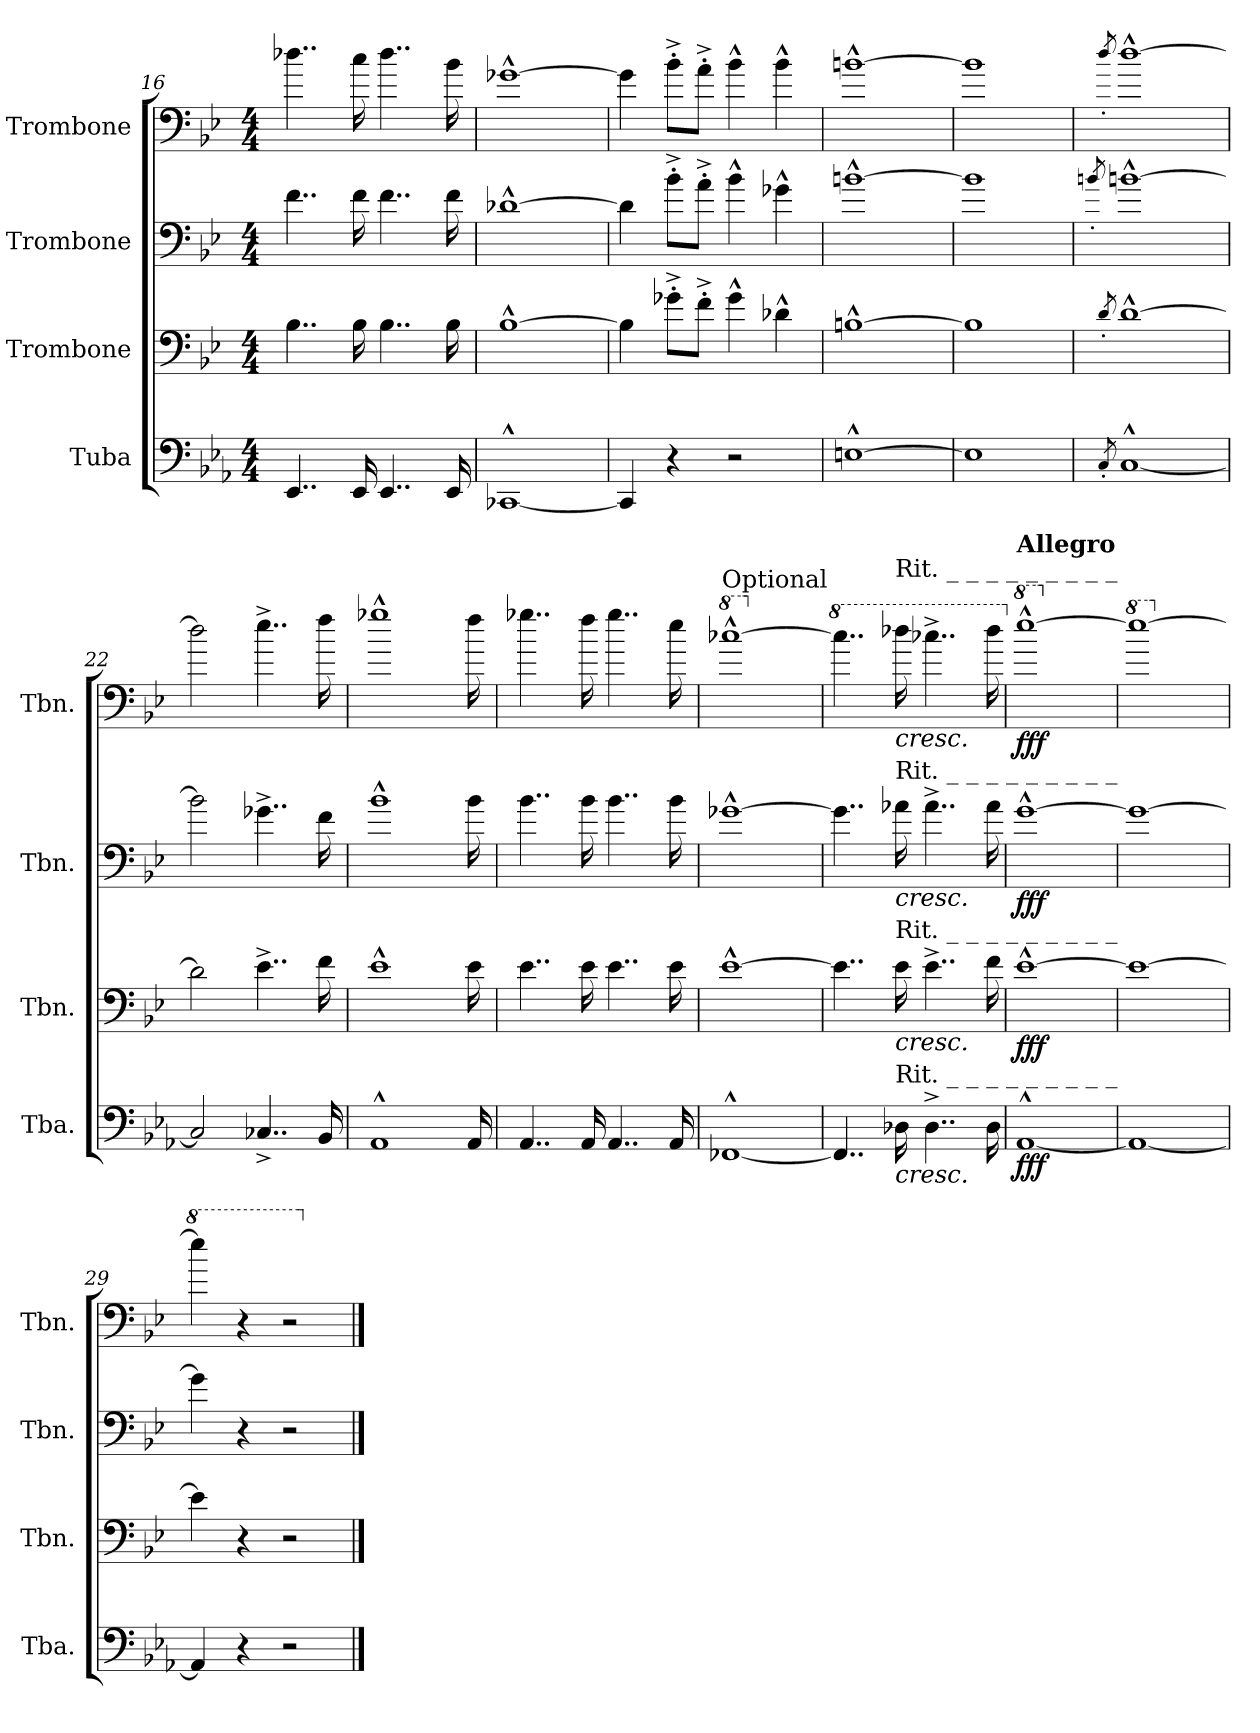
**kern	**dynam	**kern	**dynam	**kern	**dynam	**kern	**dynam
*part4	*part4	*part3	*part3	*part2	*part2	*part1	*part1
*staff4	*staff4	*staff3	*staff3	*staff2	*staff2	*staff1	*staff1
*I"Tuba	*	*I"Trombone	*	*I"Trombone	*	*I"Trombone	*
*I'Tba.	*	*I'Tbn.	*	*I'Tbn.	*	*I'Tbn.	*
*clefF4	*	*clefF4	*	*clefF4	*	*clefF4	*
*	*	*ITrd4c7	*	*ITrd4c7	*	*ITrd4c7	*
*k[b-e-a-]	*	*k[b-e-a-]	*	*k[b-e-a-]	*	*k[b-e-a-]	*
*M4/4	*	*M4/4	*	*M4/4	*	*M4/4	*
=16	=16	=16	=16	=16	=16	=16	=16
4..EE-/	.	4..E-\	.	4..B-\	.	4..g-X\	.
16EE-/	.	16E-\	.	16B-\	.	16f\	.
4..EE-/	.	4..E-\	.	4..B-\	.	4..g-\	.
16EE-/	.	16E-\	.	16B-\	.	16e-\	.
!!LO:LB:g=z
=17	=17	=17	=17	=17	=17	=17	=17
[1CC-X^^	.	[1E-^^	.	[1G-X^^	.	[1c-X^^	.
=18	=18	=18	=18	=18	=18	=18	=18
4CC-/]	.	4E-\]	.	4G-\]	.	4c-\]	.
4r	.	8c-X'^\L	.	8e-'^\L	.	8e-'^\L	.
.	.	8B-'^\J	.	8d'^\J	.	8d'^\J	.
2r	.	4c-^^\	.	4e-^^\	.	4e-^^\	.
.	.	4G-X^^\	.	4c-X^^\	.	4e-^^\	.
=19	=19	=19	=19	=19	=19	=19	=19
[1En^^	.	[1En^^	.	[1en^^	.	[1en^^	.
=20	=20	=20	=20	=20	=20	=20	=20
1E]	.	1E]	.	1e]	.	1e]	.
!!LO:PB:g=z
=21	=21	=21	=21	=21	=21	=21	=21
8qC'/	.	8qG'/	.	8qen'/	.	8qg'/	.
[1C^^	.	[1G^^	.	[1e^^	.	[1g^^	.
=22	=22	=22	=22	=22	=22	=22	=22
2C/]	.	2G\]	.	2e\]	.	2g\]	.
4..C-X^/	.	4..A-^\	.	4..c-X^\	.	4..a-^\	.
16BB-/	.	16B-\	.	16B-\	.	16b-\	.
=23	=23	=23	=23	=23	=23	=23	=23
!LO:N:vis=1	!	!LO:N:vis=1	!	!LO:N:vis=1	!	!LO:N:vis=1	!
2...AA-^^/	.	2...A-^^\	.	2...e-^^\	.	2...cc-X^^\	.
16AA-/	.	16A-\	.	16e-\	.	16b-\	.
=24	=24	=24	=24	=24	=24	=24	=24
4..AA-/	.	4..A-\	.	4..e-\	.	4..cc-X\	.
16AA-/	.	16A-\	.	16e-\	.	16b-\	.
4..AA-/	.	4..A-\	.	4..e-\	.	4..cc-\	.
16AA-/	.	16A-\	.	16e-\	.	16a-\	.
!!LO:LB:g=z
=25	=25	=25	=25	=25	=25	=25	=25
*	*	*	*	*	*	*8va	*
!	!	!	!	!	!	!LO:TX:a:t=Optional	!
[1FF-X^^	.	[1A-^^	.	[1c-X^^	.	[1ff-X^^	.
=26	=26	=26	=26	=26	=26	=26	=26
*	*	*	*	*	*	*X8va	*
*	*	*	*	*	*	*8va	*
4..FF-/]	.	4..A-\]	.	4..c-\]	.	4..ff-\]	.
*	*	*	*	*	*	*MM80	*
!	!	!	!	!	!	!LO:TX:a:t=Rit. _ _ _ _ _ _ _ _ _	!
!	!	!	!	!	!	!LO:TX:b:i:t=cresc.	!
!	!	!	!	!LO:TX:a:t=Rit. _ _ _ _ _ _ _ _ _	!	!	!
!	!	!	!	!LO:TX:b:i:t=cresc.	!	!	!
!	!	!LO:TX:a:t=Rit. _ _ _ _ _ _ _ _ _	!	!	!	!	!
!	!	!LO:TX:b:i:t=cresc.	!	!	!	!	!
!LO:TX:a:t=Rit. _ _ _ _ _ _ _ _ _	!	!	!	!	!	!	!
!LO:TX:b:i:t=cresc.	!	!	!	!	!	!	!
16D-X\	.	16A-\	.	16d-X\	.	16gg-X\	.
*	*	*	*	*	*	*MM100	*
4..D-^\	.	4..A-^\	.	4..d-^\	.	4..ff-X^\	.
*	*	*	*	*	*	*MM60	*
16D-\	.	16B-\	.	16d-\	.	16gg-\	.
=27	=27	=27	=27	=27	=27	=27	=27
*	*	*	*	*	*	*X8va	*
*	*	*	*	*	*	*8va	*
!	!	!	!	!	!	!LO:TX:a:B:t=Allegro	!
!	!LO:DY:b	!	!LO:DY:b	!	!LO:DY:b	!	!LO:DY:b
[1AA-^^	fff	[1A-^^	fff	[1c^^	fff	[1aa-^^	fff
=28	=28	=28	=28	=28	=28	=28	=28
*	*	*	*	*	*	*X8va	*
*	*	*	*	*	*	*8va	*
1AA-_	.	1A-_	.	1c_	.	1aa-_	.
!!LO:PB:g=z
=29	=29	=29	=29	=29	=29	=29	=29
*	*	*	*	*	*	*X8va	*
*	*	*	*	*	*	*8va	*
4AA-/]	.	4A-\]	.	4c\]	.	4aa-\]	.
4r	.	4r	.	4r	.	4r	.
2r	.	2r	.	2r	.	2r	.
*	*	*	*	*	*	*X8va	*
==	==	==	==	==	==	==	==
*-	*-	*-	*-	*-	*-	*-	*-
